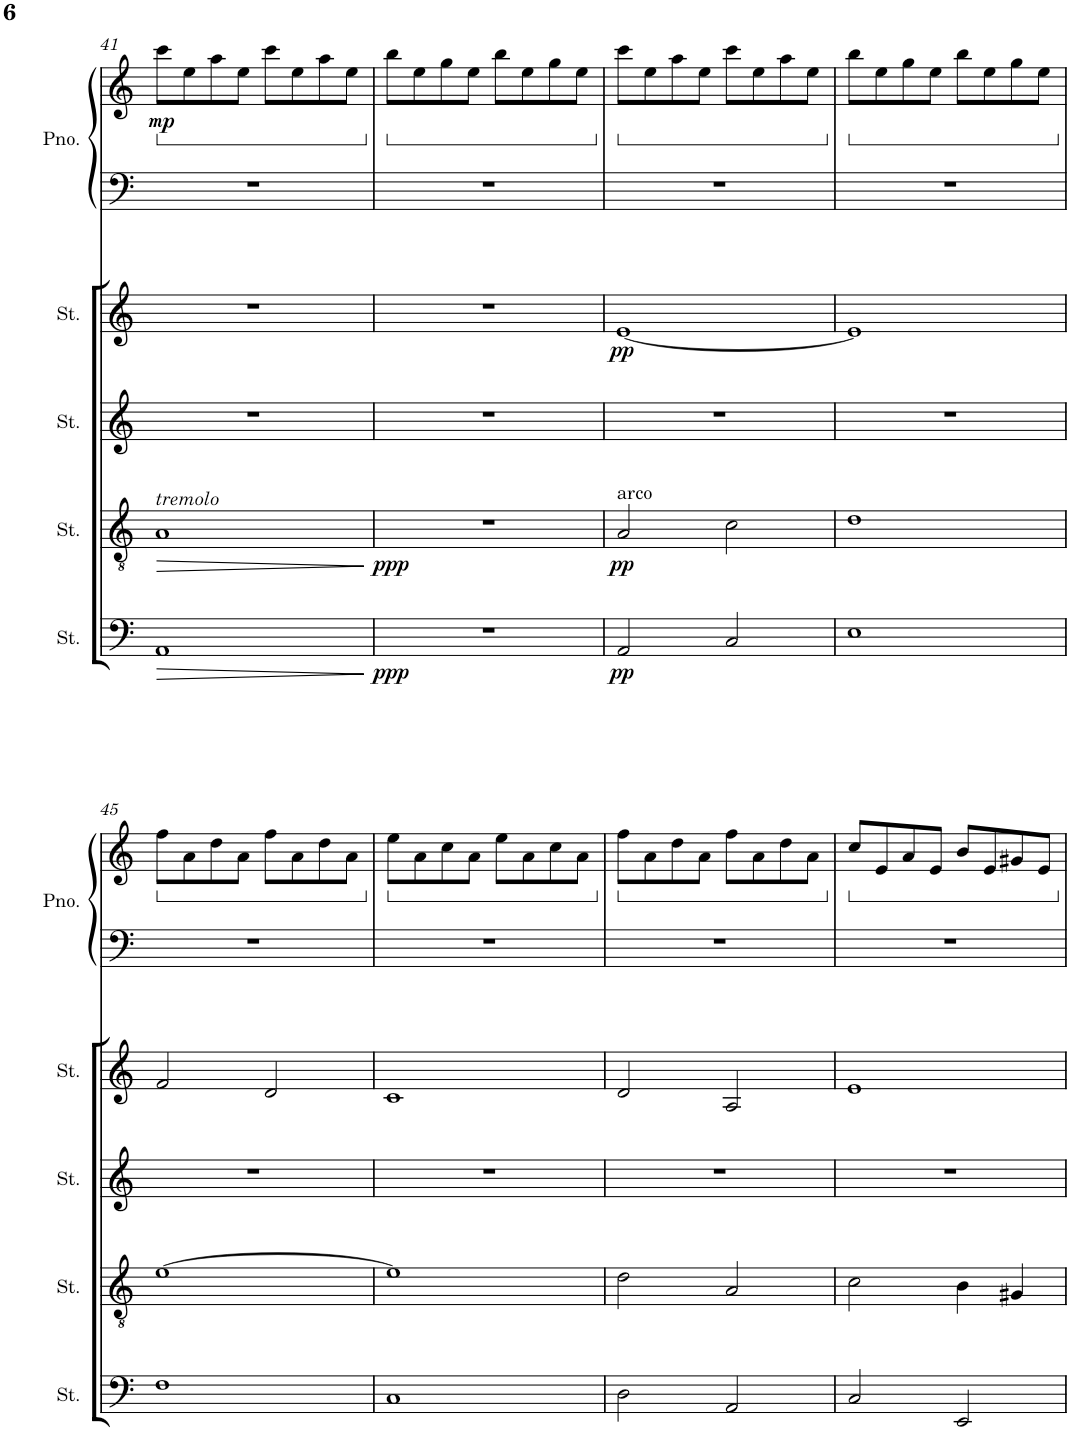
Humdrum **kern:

**kern	**dynam	**kern	**dynam	**kern	**kern	**dynam	**kern	**dynam	**kern
*part6	*part6	*part5	*part5	*part4	*part3	*part3	*part2	*part2	*part1
*staff6	*staff6	*staff5	*staff5	*staff4	*staff3	*staff3	*staff2	*staff2	*staff1
*I"Strings	*	*I"Strings	*	*I"Strings	*I"Strings	*	*I"Piano	*	*I"Oboe
*I'St.	*	*I'St.	*	*I'St.	*I'St.	*	*I'Pno.	*	*I'Ob.
!!LO:PB:g=z
*clefF4	*	*clefGv2	*	*clefG2	*clefG2	*	*clefG2	*	*clefG2
*k[]	*	*k[]	*	*k[]	*k[]	*	*k[]	*	*k[]
*M4/4	*	*M4/4	*	*M4/4	*M4/4	*	*M4/4	*	*M4/4
=41	=41	=41	=41	=41	=41	=41	=41	=41	=41
!	!LO:HP:b	!	!LO:HP:b	!	!	!	!	!	!
*	*	*	*	*	*	*	*ped	*	*
!	!	!LO:TX:a:i:t=tremolo	!	!	!	!	!	!	!
!	!	!	!	!	!	!	!	!LO:DY:b	!
1AA	>	1A	>	1r	1r	.	8ccc\L	mp	1r
.	.	.	.	.	.	.	8ee\	.	.
.	.	.	.	.	.	.	8aa\	.	.
.	.	.	.	.	.	.	8ee\J	.	.
.	.	.	.	.	.	.	8ccc\L	.	.
.	.	.	.	.	.	.	8ee\	.	.
.	.	.	.	.	.	.	8aa\	.	.
.	.	.	.	.	.	.	8ee\J	.	.
.	]	.	]	.	.	.	.	.	.
=42	=42	=42	=42	=42	=42	=42	=42	=42	=42
*	*	*	*	*	*	*	*Xped	*	*
*	*	*	*	*	*	*	*ped	*	*
!	!LO:DY:b	!	!LO:DY:b	!	!	!	!	!	!
1r	ppp	1r	ppp	1r	1r	.	8bb\L	.	1r
.	.	.	.	.	.	.	8ee\	.	.
.	.	.	.	.	.	.	8gg\	.	.
.	.	.	.	.	.	.	8ee\J	.	.
.	.	.	.	.	.	.	8bb\L	.	.
.	.	.	.	.	.	.	8ee\	.	.
.	.	.	.	.	.	.	8gg\	.	.
.	.	.	.	.	.	.	8ee\J	.	.
=43	=43	=43	=43	=43	=43	=43	=43	=43	=43
*	*	*	*	*	*	*	*Xped	*	*
*	*	*	*	*	*	*	*ped	*	*
!	!	!LO:TX:a:t=arco	!	!	!	!	!	!	!
!	!LO:DY:b	!	!LO:DY:b	!	!	!LO:DY:b	!	!	!
2AA/	pp	2A/	pp	1r	[1e	pp	8ccc\L	.	1r
.	.	.	.	.	.	.	8ee\	.	.
.	.	.	.	.	.	.	8aa\	.	.
.	.	.	.	.	.	.	8ee\J	.	.
2C/	.	2c\	.	.	.	.	8ccc\L	.	.
.	.	.	.	.	.	.	8ee\	.	.
.	.	.	.	.	.	.	8aa\	.	.
.	.	.	.	.	.	.	8ee\J	.	.
=44	=44	=44	=44	=44	=44	=44	=44	=44	=44
*	*	*	*	*	*	*	*Xped	*	*
*	*	*	*	*	*	*	*ped	*	*
1E	.	1d	.	1r	1e]	.	8bb\L	.	1r
.	.	.	.	.	.	.	8ee\	.	.
.	.	.	.	.	.	.	8gg\	.	.
.	.	.	.	.	.	.	8ee\J	.	.
.	.	.	.	.	.	.	8bb\L	.	.
.	.	.	.	.	.	.	8ee\	.	.
.	.	.	.	.	.	.	8gg\	.	.
.	.	.	.	.	.	.	8ee\J	.	.
!!LO:LB:g=z
=45	=45	=45	=45	=45	=45	=45	=45	=45	=45
*	*	*	*	*	*	*	*Xped	*	*
*	*	*	*	*	*	*	*ped	*	*
1F	.	[1e	.	1r	2f/	.	8ff\L	.	1r
.	.	.	.	.	.	.	8a\	.	.
.	.	.	.	.	.	.	8dd\	.	.
.	.	.	.	.	.	.	8a\J	.	.
.	.	.	.	.	2d/	.	8ff\L	.	.
.	.	.	.	.	.	.	8a\	.	.
.	.	.	.	.	.	.	8dd\	.	.
.	.	.	.	.	.	.	8a\J	.	.
=46	=46	=46	=46	=46	=46	=46	=46	=46	=46
*	*	*	*	*	*	*	*Xped	*	*
*	*	*	*	*	*	*	*ped	*	*
1C	.	1e]	.	1r	1c	.	8ee\L	.	1r
.	.	.	.	.	.	.	8a\	.	.
.	.	.	.	.	.	.	8cc\	.	.
.	.	.	.	.	.	.	8a\J	.	.
.	.	.	.	.	.	.	8ee\L	.	.
.	.	.	.	.	.	.	8a\	.	.
.	.	.	.	.	.	.	8cc\	.	.
.	.	.	.	.	.	.	8a\J	.	.
=47	=47	=47	=47	=47	=47	=47	=47	=47	=47
*	*	*	*	*	*	*	*Xped	*	*
*	*	*	*	*	*	*	*ped	*	*
2D\	.	2d\	.	1r	2d/	.	8ff\L	.	1r
.	.	.	.	.	.	.	8a\	.	.
.	.	.	.	.	.	.	8dd\	.	.
.	.	.	.	.	.	.	8a\J	.	.
2AA/	.	2A/	.	.	2A/	.	8ff\L	.	.
.	.	.	.	.	.	.	8a\	.	.
.	.	.	.	.	.	.	8dd\	.	.
.	.	.	.	.	.	.	8a\J	.	.
=48	=48	=48	=48	=48	=48	=48	=48	=48	=48
*	*	*	*	*	*	*	*Xped	*	*
*	*	*	*	*	*	*	*ped	*	*
2C/	.	2c\	.	1r	1e	.	8cc/L	.	1r
.	.	.	.	.	.	.	8e/	.	.
.	.	.	.	.	.	.	8a/	.	.
.	.	.	.	.	.	.	8e/J	.	.
2EE/	.	4B\	.	.	.	.	8b/L	.	.
.	.	.	.	.	.	.	8e/	.	.
.	.	4G#X/	.	.	.	.	8g#X/	.	.
.	.	.	.	.	.	.	8e/J	.	.
*	*	*	*	*	*	*	*Xped	*	*
=	=	=	=	=	=	=	=	=	=
*-	*-	*-	*-	*-	*-	*-	*-	*-	*-
